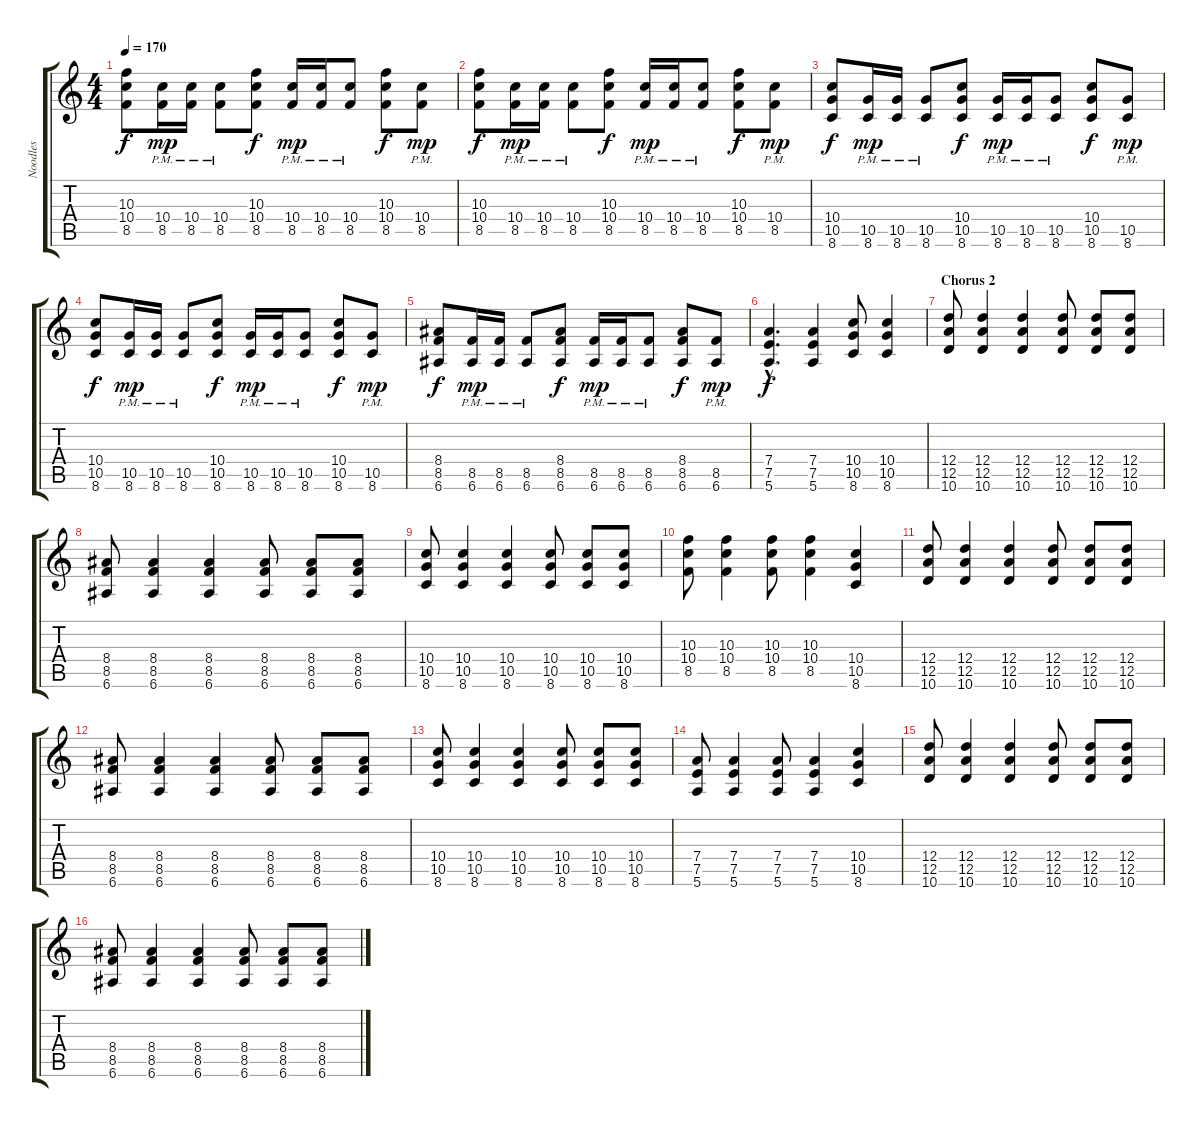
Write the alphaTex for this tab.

\track ("Noodles" "Noodles") {instrument distortionguitar}
\staff {score tabs}
\tuning (E4 B3 G3 D3 A2 E2) {hide}
\ts (4 4)
\tempo 170
\clef g2
\ks c
(10.3 10.4 8.5).8{dy f} (10.4{pm} 8.5{pm}).16{dy mp} (10.4{pm} 8.5{pm}).16 (10.4{pm} 8.5{pm}).8 (10.3 10.4 8.5).8{dy f} (10.4{pm} 8.5{pm}).16{dy mp} (10.4{pm} 8.5{pm}).16 (10.4{pm} 8.5{pm}).8 (10.3 10.4 8.5).8{dy f} (10.4{pm} 8.5{pm}).8{dy mp} |
(10.3 10.4 8.5).8{dy f} (10.4{pm} 8.5{pm}).16{dy mp} (10.4{pm} 8.5{pm}).16 (10.4{pm} 8.5{pm}).8 (10.3 10.4 8.5).8{dy f} (10.4{pm} 8.5{pm}).16{dy mp} (10.4{pm} 8.5{pm}).16 (10.4{pm} 8.5{pm}).8 (10.3 10.4 8.5).8{dy f} (10.4{pm} 8.5{pm}).8{dy mp} |
(10.4 10.5 8.6).8{dy f} (10.5{pm} 8.6{pm}).16{dy mp} (10.5{pm} 8.6{pm}).16 (10.5{pm} 8.6{pm}).8 (10.4 10.5 8.6).8{dy f} (10.5{pm} 8.6{pm}).16{dy mp} (10.5{pm} 8.6{pm}).16 (10.5{pm} 8.6{pm}).8 (10.4 10.5 8.6).8{dy f} (10.5{pm} 8.6{pm}).8{dy mp} |
(10.4 10.5 8.6).8{dy f} (10.5{pm} 8.6{pm}).16{dy mp} (10.5{pm} 8.6{pm}).16 (10.5{pm} 8.6{pm}).8 (10.4 10.5 8.6).8{dy f} (10.5{pm} 8.6{pm}).16{dy mp} (10.5{pm} 8.6{pm}).16 (10.5{pm} 8.6{pm}).8 (10.4 10.5 8.6).8{dy f} (10.5{pm} 8.6{pm}).8{dy mp} |
(8.4 8.5 6.6).8{dy f} (8.5{pm} 6.6{pm}).16{dy mp} (8.5{pm} 6.6{pm}).16 (8.5{pm} 6.6{pm}).8 (8.4 8.5 6.6).8{dy f} (8.5{pm} 6.6{pm}).16{dy mp} (8.5{pm} 6.6{pm}).16 (8.5{pm} 6.6{pm}).8 (8.4 8.5 6.6).8{dy f} (8.5{pm} 6.6{pm}).8{dy mp} |
(7.4{hac} 7.5{hac} 5.6{hac}).4{d dy f} (7.4 7.5 5.6).4 (10.4 10.5 8.6).8 (10.4 10.5 8.6).4 |
\section ("" "Chorus 2")
(12.4 12.5 10.6).8 (12.4 12.5 10.6).4 (12.4 12.5 10.6).4 (12.4 12.5 10.6).8 (12.4 12.5 10.6).8 (12.4 12.5 10.6).8 |
(8.4 8.5 6.6).8 (8.4 8.5 6.6).4 (8.4 8.5 6.6).4 (8.4 8.5 6.6).8 (8.4 8.5 6.6).8 (8.4 8.5 6.6).8 |
(10.4 10.5 8.6).8 (10.4 10.5 8.6).4 (10.4 10.5 8.6).4 (10.4 10.5 8.6).8 (10.4 10.5 8.6).8 (10.4 10.5 8.6).8 |
(10.3 10.4 8.5).8 (10.3 10.4 8.5).4 (10.3 10.4 8.5).8 (10.3 10.4 8.5).4 (10.4 10.5 8.6).4 |
(12.4 12.5 10.6).8 (12.4 12.5 10.6).4 (12.4 12.5 10.6).4 (12.4 12.5 10.6).8 (12.4 12.5 10.6).8 (12.4 12.5 10.6).8 |
(8.4 8.5 6.6).8 (8.4 8.5 6.6).4 (8.4 8.5 6.6).4 (8.4 8.5 6.6).8 (8.4 8.5 6.6).8 (8.4 8.5 6.6).8 |
(10.4 10.5 8.6).8 (10.4 10.5 8.6).4 (10.4 10.5 8.6).4 (10.4 10.5 8.6).8 (10.4 10.5 8.6).8 (10.4 10.5 8.6).8 |
(7.4 7.5 5.6).8 (7.4 7.5 5.6).4 (7.4 7.5 5.6).8 (7.4 7.5 5.6).4 (10.4 10.5 8.6).4 |
(12.4 12.5 10.6).8 (12.4 12.5 10.6).4 (12.4 12.5 10.6).4 (12.4 12.5 10.6).8 (12.4 12.5 10.6).8 (12.4 12.5 10.6).8 |
(8.4 8.5 6.6).8 (8.4 8.5 6.6).4 (8.4 8.5 6.6).4 (8.4 8.5 6.6).8 (8.4 8.5 6.6).8 (8.4 8.5 6.6).8
